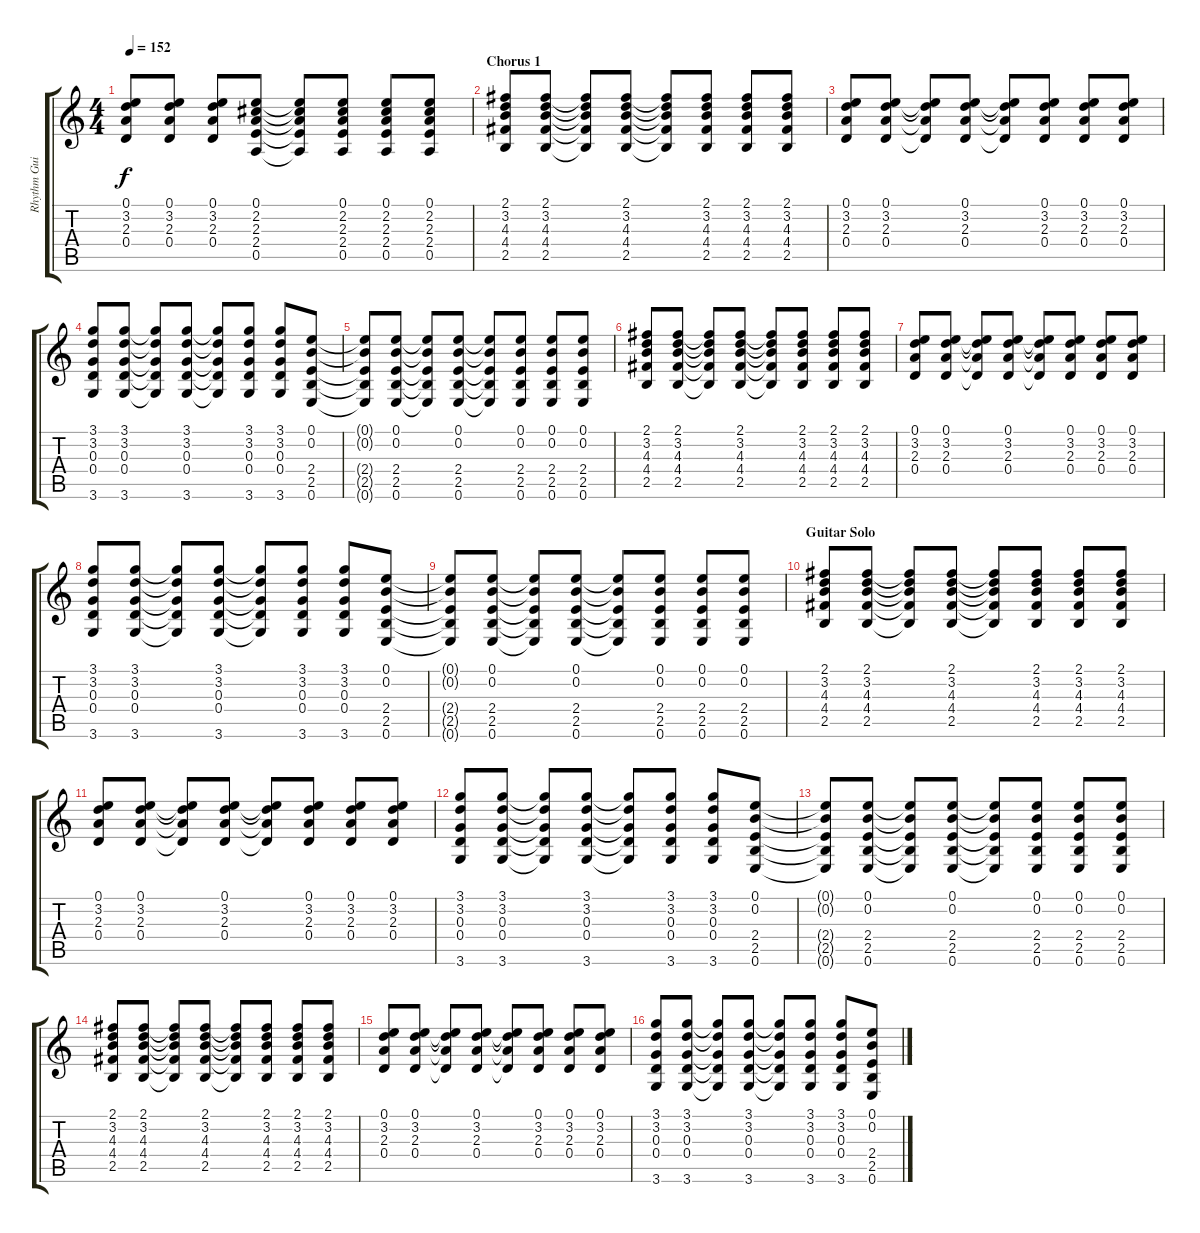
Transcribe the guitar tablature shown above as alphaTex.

\track ("Rhythm Guitar 1" "Rhythm Gui") {instrument overdrivenguitar}
\staff {score tabs}
\tuning (E4 B3 G3 D3 A2 E2) {hide}
\ts (4 4)
\tempo 152
\clef g2
\ks c
(0.1{t} 3.2{t} 2.3{t} 0.4{t}).8{dy f} (0.1 3.2 2.3 0.4).8 (0.1 3.2 2.3 0.4).8 (0.1 2.2 2.3 2.4 0.5).8 (0.1{t} 2.2{t} 2.3{t} 2.4{t} 0.5{t}).8 (0.1 2.2 2.3 2.4 0.5).8 (0.1 2.2 2.3 2.4 0.5).8 (0.1 2.2 2.3 2.4 0.5).8 |
\section ("" "Chorus 1")
(2.1 3.2 4.3 4.4 2.5).8 (2.1 3.2 4.3 4.4 2.5).8 (2.1{t} 3.2{t} 4.3{t} 4.4{t} 2.5{t}).8 (2.1 3.2 4.3 4.4 2.5).8 (2.1{t} 3.2{t} 4.3{t} 4.4{t} 2.5{t}).8 (2.1 3.2 4.3 4.4 2.5).8 (2.1 3.2 4.3 4.4 2.5).8 (2.1 3.2 4.3 4.4 2.5).8 |
(0.1 3.2 2.3 0.4).8 (0.1 3.2 2.3 0.4).8 (0.1{t} 3.2{t} 2.3{t} 0.4{t}).8 (0.1 3.2 2.3 0.4).8 (0.1{t} 3.2{t} 2.3{t} 0.4{t}).8 (0.1 3.2 2.3 0.4).8 (0.1 3.2 2.3 0.4).8 (0.1 3.2 2.3 0.4).8 |
(3.1 3.2 0.3 0.4 3.6).8 (3.1 3.2 0.3 0.4 3.6).8 (3.1{t} 3.2{t} 0.3{t} 0.4{t} 3.6{t}).8 (3.1 3.2 0.3 0.4 3.6).8 (3.1{t} 3.2{t} 0.3{t} 0.4{t} 3.6{t}).8 (3.1 3.2 0.3 0.4 3.6).8 (3.1 3.2 0.3 0.4 3.6).8 (0.1 0.2 2.4 2.5 0.6).8 |
(0.1{t} 0.2{t} 2.4{t} 2.5{t} 0.6{t}).8 (0.1 0.2 2.4 2.5 0.6).8 (0.1{t} 0.2{t} 2.4{t} 2.5{t} 0.6{t}).8 (0.1 0.2 2.4 2.5 0.6).8 (0.1{t} 0.2{t} 2.4{t} 2.5{t} 0.6{t}).8 (0.1 0.2 2.4 2.5 0.6).8 (0.1 0.2 2.4 2.5 0.6).8 (0.1 0.2 2.4 2.5 0.6).8 |
(2.1 3.2 4.3 4.4 2.5).8 (2.1 3.2 4.3 4.4 2.5).8 (2.1{t} 3.2{t} 4.3{t} 4.4{t} 2.5{t}).8 (2.1 3.2 4.3 4.4 2.5).8 (2.1{t} 3.2{t} 4.3{t} 4.4{t} 2.5{t}).8 (2.1 3.2 4.3 4.4 2.5).8 (2.1 3.2 4.3 4.4 2.5).8 (2.1 3.2 4.3 4.4 2.5).8 |
(0.1 3.2 2.3 0.4).8 (0.1 3.2 2.3 0.4).8 (0.1{t} 3.2{t} 2.3{t} 0.4{t}).8 (0.1 3.2 2.3 0.4).8 (0.1{t} 3.2{t} 2.3{t} 0.4{t}).8 (0.1 3.2 2.3 0.4).8 (0.1 3.2 2.3 0.4).8 (0.1 3.2 2.3 0.4).8 |
(3.1 3.2 0.3 0.4 3.6).8 (3.1 3.2 0.3 0.4 3.6).8 (3.1{t} 3.2{t} 0.3{t} 0.4{t} 3.6{t}).8 (3.1 3.2 0.3 0.4 3.6).8 (3.1{t} 3.2{t} 0.3{t} 0.4{t} 3.6{t}).8 (3.1 3.2 0.3 0.4 3.6).8 (3.1 3.2 0.3 0.4 3.6).8 (0.1 0.2 2.4 2.5 0.6).8 |
(0.1{t} 0.2{t} 2.4{t} 2.5{t} 0.6{t}).8 (0.1 0.2 2.4 2.5 0.6).8 (0.1{t} 0.2{t} 2.4{t} 2.5{t} 0.6{t}).8 (0.1 0.2 2.4 2.5 0.6).8 (0.1{t} 0.2{t} 2.4{t} 2.5{t} 0.6{t}).8 (0.1 0.2 2.4 2.5 0.6).8 (0.1 0.2 2.4 2.5 0.6).8 (0.1 0.2 2.4 2.5 0.6).8 |
\section ("" "Guitar Solo")
(2.1 3.2 4.3 4.4 2.5).8 (2.1 3.2 4.3 4.4 2.5).8 (2.1{t} 3.2{t} 4.3{t} 4.4{t} 2.5{t}).8 (2.1 3.2 4.3 4.4 2.5).8 (2.1{t} 3.2{t} 4.3{t} 4.4{t} 2.5{t}).8 (2.1 3.2 4.3 4.4 2.5).8 (2.1 3.2 4.3 4.4 2.5).8 (2.1 3.2 4.3 4.4 2.5).8 |
(0.1 3.2 2.3 0.4).8 (0.1 3.2 2.3 0.4).8 (0.1{t} 3.2{t} 2.3{t} 0.4{t}).8 (0.1 3.2 2.3 0.4).8 (0.1{t} 3.2{t} 2.3{t} 0.4{t}).8 (0.1 3.2 2.3 0.4).8 (0.1 3.2 2.3 0.4).8 (0.1 3.2 2.3 0.4).8 |
(3.1 3.2 0.3 0.4 3.6).8 (3.1 3.2 0.3 0.4 3.6).8 (3.1{t} 3.2{t} 0.3{t} 0.4{t} 3.6{t}).8 (3.1 3.2 0.3 0.4 3.6).8 (3.1{t} 3.2{t} 0.3{t} 0.4{t} 3.6{t}).8 (3.1 3.2 0.3 0.4 3.6).8 (3.1 3.2 0.3 0.4 3.6).8 (0.1 0.2 2.4 2.5 0.6).8 |
(0.1{t} 0.2{t} 2.4{t} 2.5{t} 0.6{t}).8 (0.1 0.2 2.4 2.5 0.6).8 (0.1{t} 0.2{t} 2.4{t} 2.5{t} 0.6{t}).8 (0.1 0.2 2.4 2.5 0.6).8 (0.1{t} 0.2{t} 2.4{t} 2.5{t} 0.6{t}).8 (0.1 0.2 2.4 2.5 0.6).8 (0.1 0.2 2.4 2.5 0.6).8 (0.1 0.2 2.4 2.5 0.6).8 |
(2.1 3.2 4.3 4.4 2.5).8 (2.1 3.2 4.3 4.4 2.5).8 (2.1{t} 3.2{t} 4.3{t} 4.4{t} 2.5{t}).8 (2.1 3.2 4.3 4.4 2.5).8 (2.1{t} 3.2{t} 4.3{t} 4.4{t} 2.5{t}).8 (2.1 3.2 4.3 4.4 2.5).8 (2.1 3.2 4.3 4.4 2.5).8 (2.1 3.2 4.3 4.4 2.5).8 |
(0.1 3.2 2.3 0.4).8 (0.1 3.2 2.3 0.4).8 (0.1{t} 3.2{t} 2.3{t} 0.4{t}).8 (0.1 3.2 2.3 0.4).8 (0.1{t} 3.2{t} 2.3{t} 0.4{t}).8 (0.1 3.2 2.3 0.4).8 (0.1 3.2 2.3 0.4).8 (0.1 3.2 2.3 0.4).8 |
(3.1 3.2 0.3 0.4 3.6).8 (3.1 3.2 0.3 0.4 3.6).8 (3.1{t} 3.2{t} 0.3{t} 0.4{t} 3.6{t}).8 (3.1 3.2 0.3 0.4 3.6).8 (3.1{t} 3.2{t} 0.3{t} 0.4{t} 3.6{t}).8 (3.1 3.2 0.3 0.4 3.6).8 (3.1 3.2 0.3 0.4 3.6).8 (0.1 0.2 2.4 2.5 0.6).8
